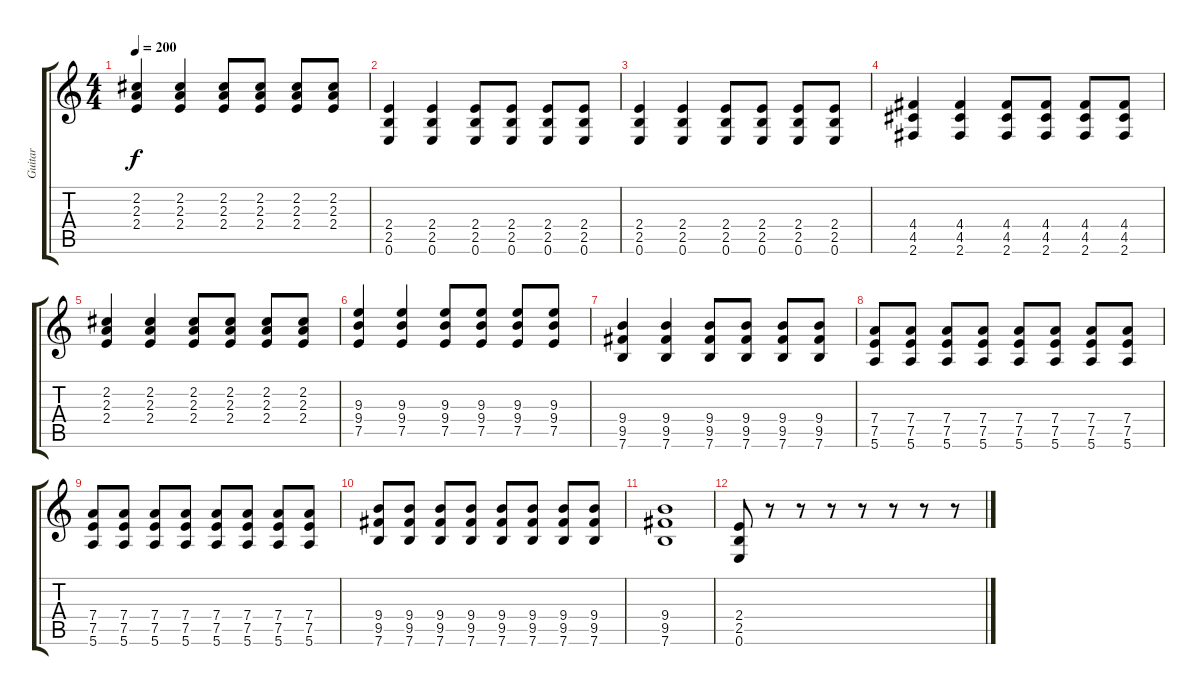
\track ("Guitar" "Guitar") {instrument acousticguitarsteel}
\staff {score tabs}
\tuning (E4 B3 G3 D3 A2 E2) {hide}
\ts (4 4)
\tempo 200
\clef g2
\ks c
(2.2 2.3 2.4).4{dy f} (2.2 2.3 2.4).4 (2.2 2.3 2.4).8 (2.2 2.3 2.4).8 (2.2 2.3 2.4).8 (2.2 2.3 2.4).8 |
(2.4 2.5 0.6).4 (2.4 2.5 0.6).4 (2.4 2.5 0.6).8 (2.4 2.5 0.6).8 (2.4 2.5 0.6).8 (2.4 2.5 0.6).8 |
(2.4 2.5 0.6).4 (2.4 2.5 0.6).4 (2.4 2.5 0.6).8 (2.4 2.5 0.6).8 (2.4 2.5 0.6).8 (2.4 2.5 0.6).8 |
(4.4 4.5 2.6).4 (4.4 4.5 2.6).4 (4.4 4.5 2.6).8 (4.4 4.5 2.6).8 (4.4 4.5 2.6).8 (4.4 4.5 2.6).8 |
(2.2 2.3 2.4).4 (2.2 2.3 2.4).4 (2.2 2.3 2.4).8 (2.2 2.3 2.4).8 (2.2 2.3 2.4).8 (2.2 2.3 2.4).8 |
(9.3 9.4 7.5).4 (9.3 9.4 7.5).4 (9.3 9.4 7.5).8 (9.3 9.4 7.5).8 (9.3 9.4 7.5).8 (9.3 9.4 7.5).8 |
(9.4 9.5 7.6).4 (9.4 9.5 7.6).4 (9.4 9.5 7.6).8 (9.4 9.5 7.6).8 (9.4 9.5 7.6).8 (9.4 9.5 7.6).8 |
(7.4 7.5 5.6).8 (7.4 7.5 5.6).8 (7.4 7.5 5.6).8 (7.4 7.5 5.6).8 (7.4 7.5 5.6).8 (7.4 7.5 5.6).8 (7.4 7.5 5.6).8 (7.4 7.5 5.6).8 |
(7.4 7.5 5.6).8 (7.4 7.5 5.6).8 (7.4 7.5 5.6).8 (7.4 7.5 5.6).8 (7.4 7.5 5.6).8 (7.4 7.5 5.6).8 (7.4 7.5 5.6).8 (7.4 7.5 5.6).8 |
(9.4 9.5 7.6).8 (9.4 9.5 7.6).8 (9.4 9.5 7.6).8 (9.4 9.5 7.6).8 (9.4 9.5 7.6).8 (9.4 9.5 7.6).8 (9.4 9.5 7.6).8 (9.4 9.5 7.6).8 |
(9.4 9.5 7.6).1 |
(2.4 2.5 0.6).8 r.8 r.8 r.8 r.8 r.8 r.8 r.8
